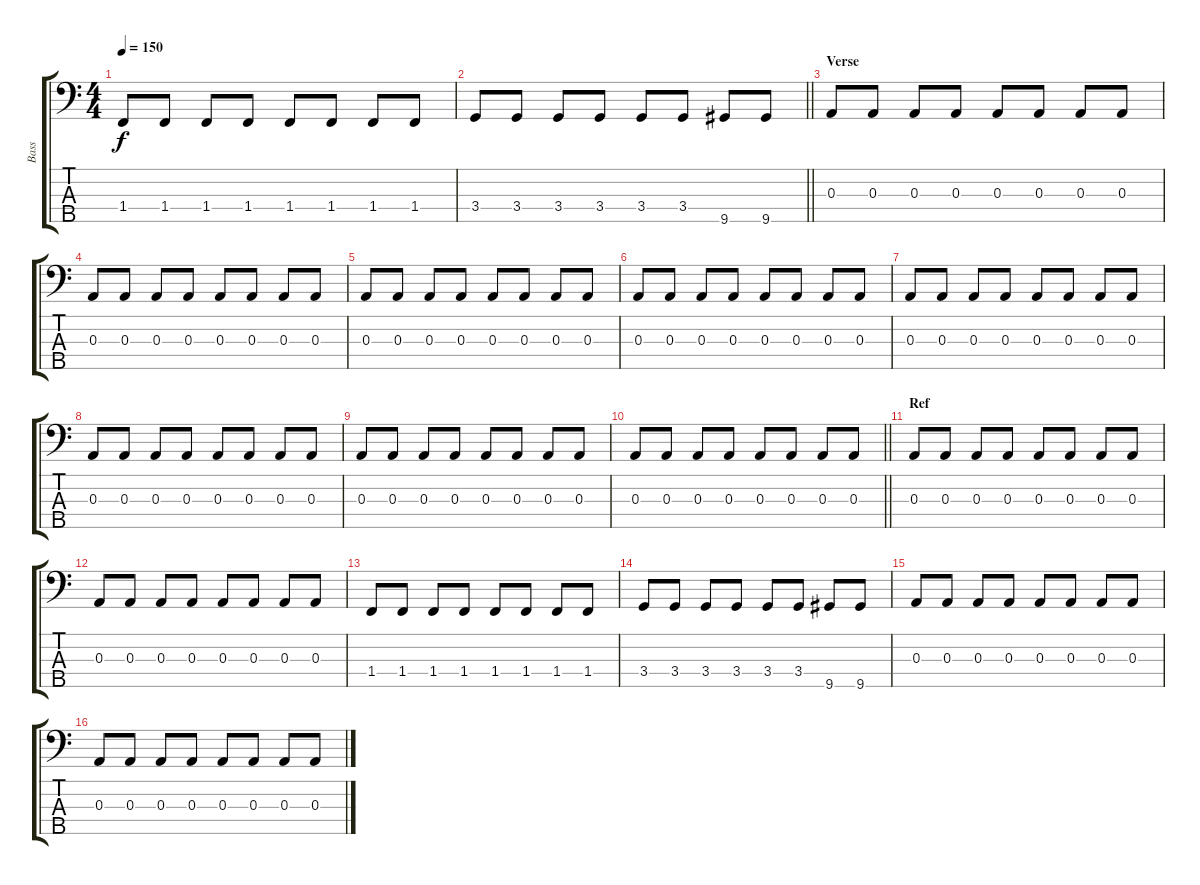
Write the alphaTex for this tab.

\track ("Bass" "Bass") {instrument electricbassfinger}
\staff {score tabs}
\tuning (G2 D2 A1 E1 B0) {hide}
\ts (4 4)
\tempo 150
\clef f4
\ks c
1.4.8{dy f} 1.4.8 1.4.8 1.4.8 1.4.8 1.4.8 1.4.8 1.4.8 |
\barLineRight lightlight
3.4.8 3.4.8 3.4.8 3.4.8 3.4.8 3.4.8 9.5.8 9.5.8 |
\section ("" "Verse")
0.3.8 0.3.8 0.3.8 0.3.8 0.3.8 0.3.8 0.3.8 0.3.8 |
0.3.8 0.3.8 0.3.8 0.3.8 0.3.8 0.3.8 0.3.8 0.3.8 |
0.3.8 0.3.8 0.3.8 0.3.8 0.3.8 0.3.8 0.3.8 0.3.8 |
0.3.8 0.3.8 0.3.8 0.3.8 0.3.8 0.3.8 0.3.8 0.3.8 |
0.3.8 0.3.8 0.3.8 0.3.8 0.3.8 0.3.8 0.3.8 0.3.8 |
0.3.8 0.3.8 0.3.8 0.3.8 0.3.8 0.3.8 0.3.8 0.3.8 |
0.3.8 0.3.8 0.3.8 0.3.8 0.3.8 0.3.8 0.3.8 0.3.8 |
\barLineRight lightlight
0.3.8 0.3.8 0.3.8 0.3.8 0.3.8 0.3.8 0.3.8 0.3.8 |
\section ("" "Ref")
0.3.8 0.3.8 0.3.8 0.3.8 0.3.8 0.3.8 0.3.8 0.3.8 |
0.3.8 0.3.8 0.3.8 0.3.8 0.3.8 0.3.8 0.3.8 0.3.8 |
1.4.8 1.4.8 1.4.8 1.4.8 1.4.8 1.4.8 1.4.8 1.4.8 |
3.4.8 3.4.8 3.4.8 3.4.8 3.4.8 3.4.8 9.5.8 9.5.8 |
0.3.8 0.3.8 0.3.8 0.3.8 0.3.8 0.3.8 0.3.8 0.3.8 |
0.3.8 0.3.8 0.3.8 0.3.8 0.3.8 0.3.8 0.3.8 0.3.8
